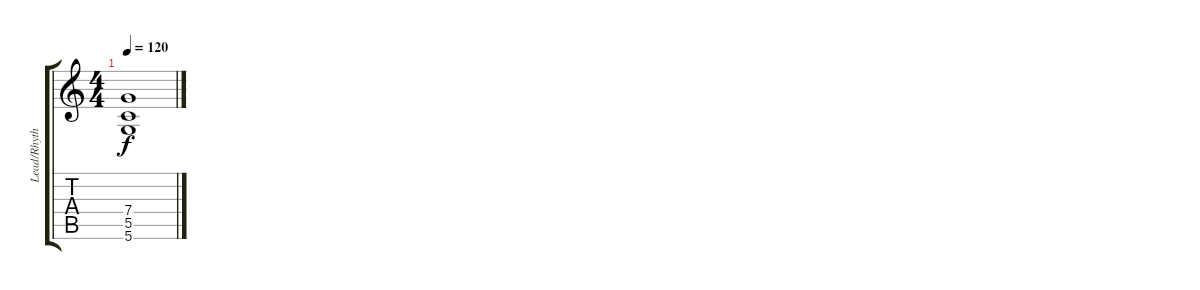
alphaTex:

\track ("Lead/Rhythm" "Lead/Rhyth") {instrument distortionguitar}
\staff {score tabs}
\tuning (D4 A3 F3 C3 G2 D2) {hide}
\ts (4 4)
\tempo 120
\clef g2
\ks c
(7.4{t} 5.5{t} 5.6{t}).1{dy f}
